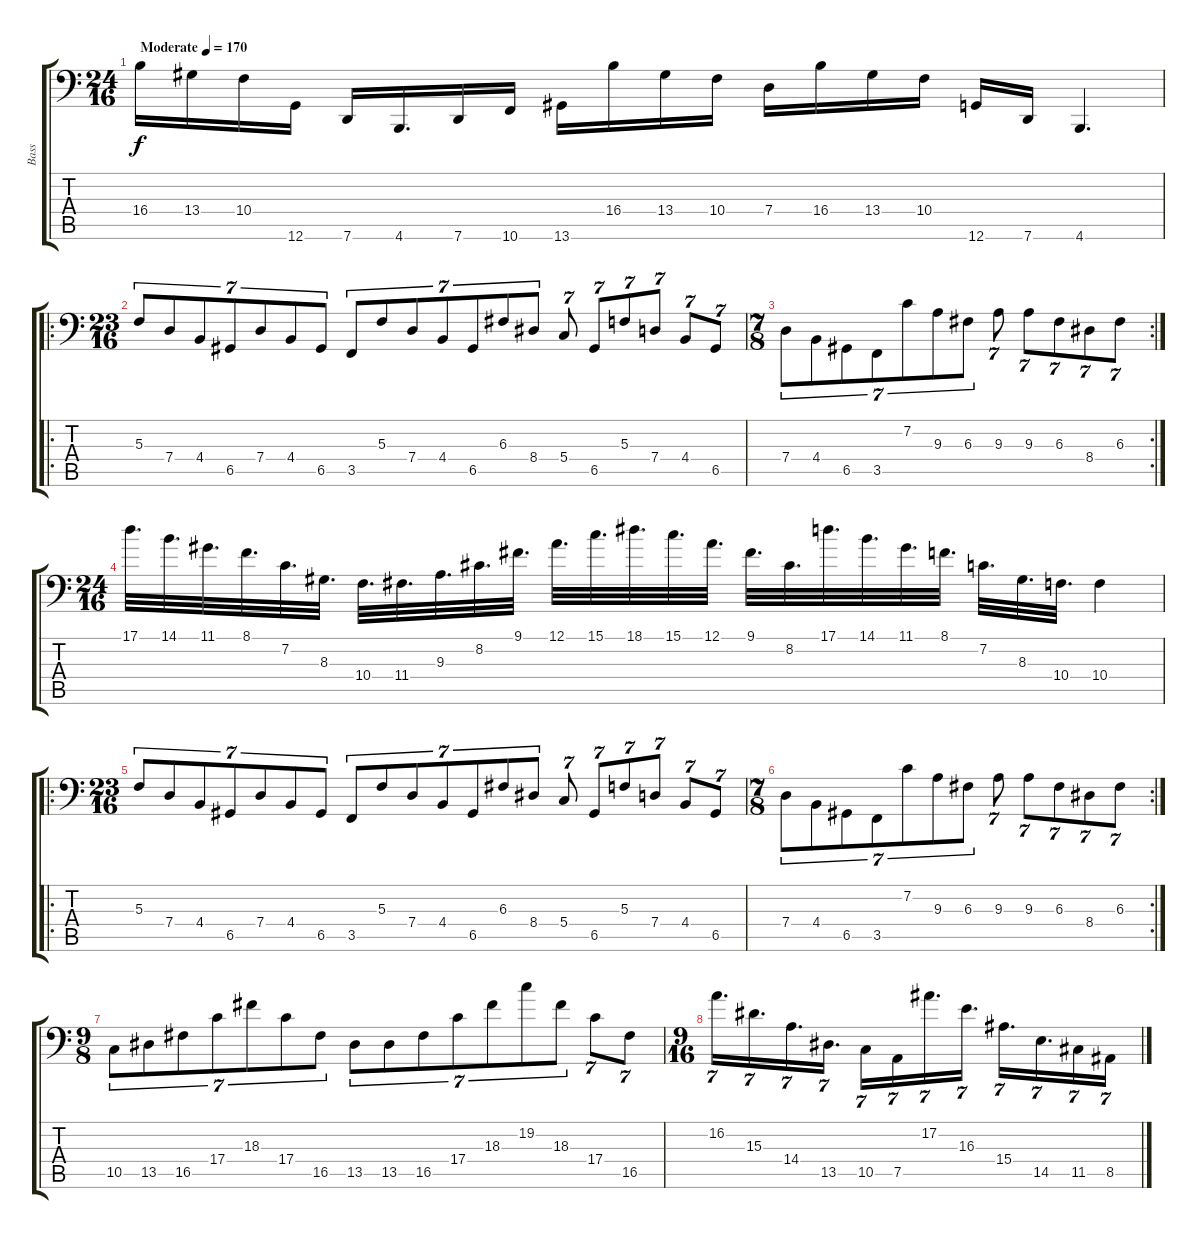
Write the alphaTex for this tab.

\track ("Bass" "Bass") {instrument electricbassfinger}
\staff {score tabs}
\tuning (A2 F2 C2 G1 D1 G0) {hide}
\ts (24 16)
\tempo (170 "Moderate")
\clef f4
\ks c
16.4.16{dy f instrument electricbassfinger} 13.4.16 10.4.16 12.6.16 7.6.16 4.6.16{d} 7.6.16 10.6.16 13.6.16 16.4.16 13.4.16 10.4.16 7.4.16 16.4.16 13.4.16 10.4.16 12.6.16 7.6.16 4.6.4{d} |
\ro
\ts (23 16)
5.3.8{tu (7 4)} 7.4.8{tu (7 4)} 4.4.8{tu (7 4)} 6.5.8{tu (7 4)} 7.4.8{tu (7 4)} 4.4.8{tu (7 4)} 6.5.8{tu (7 4)} 3.5.8{tu (7 4)} 5.3.8{tu (7 4)} 7.4.8{tu (7 4)} 4.4.8{tu (7 4)} 6.5.8{tu (7 4)} 6.3.8{tu (7 4)} 8.4.8{tu (7 4)} 5.4.8{tu (7 4)} 6.5.8{tu (7 4)} 5.3.8{tu (7 4)} 7.4.8{tu (7 4)} 4.4.8{tu (7 4)} 6.5.8{tu (7 4)} |
\rc 2
\ts (7 8)
7.4.8{tu (7 4)} 4.4.8{tu (7 4)} 6.5.8{tu (7 4)} 3.5.8{tu (7 4)} 7.2.8{tu (7 4)} 9.3.8{tu (7 4)} 6.3.8{tu (7 4)} 9.3.8{tu (7 4)} 9.3.8{tu (7 4)} 6.3.8{tu (7 4)} 8.4.8{tu (7 4)} 6.3.8{tu (7 4)} |
\ts (24 16)
17.1.32{d} 14.1.32{d} 11.1.32{d} 8.1.32{d} 7.2.32{d} 8.3.32{d} 10.4.32{d} 11.4.32{d} 9.3.32{d} 8.2.32{d} 9.1.32{d} 12.1.32{d} 15.1.32{d} 18.1.32{d} 15.1.32{d} 12.1.32{d} 9.1.32{d} 8.2.32{d} 17.1.32{d} 14.1.32{d} 11.1.32{d} 8.1.32{d} 7.2.32{d} 8.3.32{d} 10.4.32{d} 10.4.4 |
\ro
\ts (23 16)
5.3.8{tu (7 4)} 7.4.8{tu (7 4)} 4.4.8{tu (7 4)} 6.5.8{tu (7 4)} 7.4.8{tu (7 4)} 4.4.8{tu (7 4)} 6.5.8{tu (7 4)} 3.5.8{tu (7 4)} 5.3.8{tu (7 4)} 7.4.8{tu (7 4)} 4.4.8{tu (7 4)} 6.5.8{tu (7 4)} 6.3.8{tu (7 4)} 8.4.8{tu (7 4)} 5.4.8{tu (7 4)} 6.5.8{tu (7 4)} 5.3.8{tu (7 4)} 7.4.8{tu (7 4)} 4.4.8{tu (7 4)} 6.5.8{tu (7 4)} |
\rc 2
\ts (7 8)
7.4.8{tu (7 4)} 4.4.8{tu (7 4)} 6.5.8{tu (7 4)} 3.5.8{tu (7 4)} 7.2.8{tu (7 4)} 9.3.8{tu (7 4)} 6.3.8{tu (7 4)} 9.3.8{tu (7 4)} 9.3.8{tu (7 4)} 6.3.8{tu (7 4)} 8.4.8{tu (7 4)} 6.3.8{tu (7 4)} |
\ts (9 8)
10.5.8{tu (7 4)} 13.5.8{tu (7 4)} 16.5.8{tu (7 4)} 17.4.8{tu (7 4)} 18.3.8{tu (7 4)} 17.4.8{tu (7 4)} 16.5.8{tu (7 4)} 13.5.8{tu (7 4)} 13.5.8{tu (7 4)} 16.5.8{tu (7 4)} 17.4.8{tu (7 4)} 18.3.8{tu (7 4)} 19.2.8{tu (7 4)} 18.3.8{tu (7 4)} 17.4.8{tu (7 4)} 16.5.8{tu (7 4)} |
\ts (9 16)
16.2.16{d tu (7 4)} 15.3.16{d tu (7 4)} 14.4.16{d tu (7 4)} 13.5.16{d tu (7 4)} 10.5.16{tu (7 4)} 7.5.16{tu (7 4)} 17.2.16{d tu (7 4)} 16.3.16{d tu (7 4)} 15.4.16{d tu (7 4)} 14.5.16{d tu (7 4)} 11.5.16{tu (7 4)} 8.5.16{tu (7 4)}
